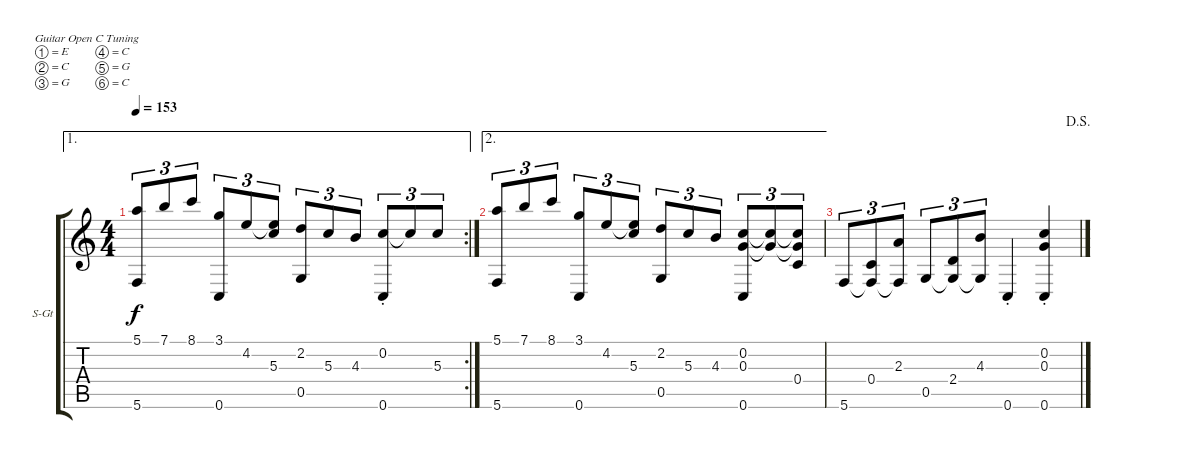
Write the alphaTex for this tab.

\bracketExtendMode groupsimilarinstruments
\firstSystemTrackNameOrientation horizontal
\otherSystemsTrackNameOrientation horizontal
\track ("Òô¹ì 1" "S-Gt") {instrument acousticguitarsteel}
\staff {score tabs}
\tuning (E4 C4 G3 C3 G2 C2)
\ae 1
\rc 2
\ts (4 4)
\tempo 153
\clef g2
\ks c
(5.1 5.6).8{tu (3 2) dy f} 7.1.8{tu (3 2)} 8.1.8{tu (3 2)} (3.1 0.6).8{tu (3 2)} 4.2.8{tu (3 2)} (4.2{t} 5.3).8{tu (3 2)} (2.2 0.5).8{tu (3 2)} 5.3.8{tu (3 2)} 4.3.8{tu (3 2)} (0.2 0.6{st}).8{tu (3 2)} 0.2{t}.8{tu (3 2)} 5.3.8{tu (3 2)} |
\ae 2
(5.1 5.6).8{tu (3 2)} 7.1.8{tu (3 2)} 8.1.8{tu (3 2)} (3.1 0.6).8{tu (3 2)} 4.2.8{tu (3 2)} (4.2{t} 5.3).8{tu (3 2)} (2.2 0.5).8{tu (3 2)} 5.3.8{tu (3 2)} 4.3.8{tu (3 2)} (0.2 0.3 0.6).8{tu (3 2)} (0.2{t} 0.3{t}).8{tu (3 2)} (0.2{t} 0.3{t} 0.4).8{tu (3 2)} |
\jump dalsegno
5.6.8{tu (3 2)} (0.4 5.6{t}).8{tu (3 2)} (2.3 5.6{t}).8{tu (3 2)} 0.5.8{tu (3 2)} (2.4 0.5{t}).8{tu (3 2)} (4.3 0.5{t}).8{tu (3 2)} 0.6{st}.4 (0.2{st} 0.3{st} 0.6{st}).4
